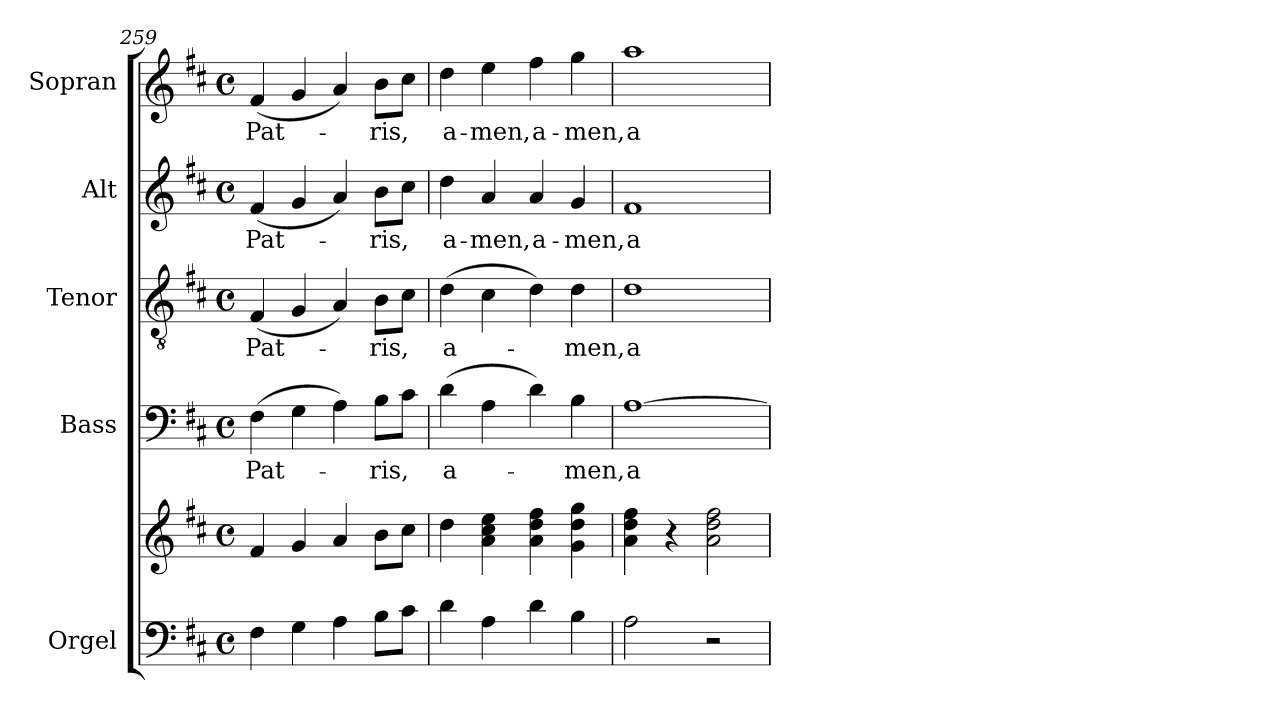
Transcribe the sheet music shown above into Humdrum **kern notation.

**kern	**kern	**kern	**text	**kern	**text	**kern	**text	**kern	**text
*part5	*part5	*part4	*part4	*part3	*part3	*part2	*part2	*part1	*part1
*staff6	*staff5	*staff4	*staff4	*staff3	*staff3	*staff2	*staff2	*staff1	*staff1
*I"Orgel	*	*I"Bass	*	*I"Tenor	*	*I"Alt	*	*I"Sopran	*
*I'Org.	*	*I'B	*	*I'T	*	*I'A	*	*I'S	*
*clefF4	*clefG2	*clefF4	*	*clefGv2	*	*clefG2	*	*clefG2	*
*k[f#c#]	*k[f#c#]	*k[f#c#]	*	*k[f#c#]	*	*k[f#c#]	*	*k[f#c#]	*
*D:	*D:	*D:	*	*D:	*	*D:	*	*D:	*
*M4/4	*M4/4	*M4/4	*	*M4/4	*	*M4/4	*	*M4/4	*
*met(c)	*met(c)	*met(c)	*	*met(c)	*	*met(c)	*	*met(c)	*
=259	=259	=259	=259	=259	=259	=259	=259	=259	=259
!	!	!	!LO:LY:b	!	!LO:LY:b	!	!LO:LY:b	!	!LO:LY:b
4F#\	4f#/	(>4F#\	Pat-	(<4F#/	Pat-	(<4f#/	Pat-	(<4f#/	Pat-
4G\	4g/	4G\	.	4G/	.	4g/	.	4g/	.
4A\	4a/	4A\)	.	4A/)	.	4a/)	.	4a/)	.
!	!	!	!LO:LY:b	!	!LO:LY:b	!	!LO:LY:b	!	!LO:LY:b
8B\L	8b\L	8B\L	-ris,	8B\L	-ris,	8b\L	-ris,	8b\L	-ris,
8c#\J	8cc#\J	8c#\J	.	8c#\J	.	8cc#\J	.	8cc#\J	.
=260	=260	=260	=260	=260	=260	=260	=260	=260	=260
!	!	!	!LO:LY:b	!	!LO:LY:b	!	!LO:LY:b	!	!LO:LY:b
4d\	4dd\	(>4d\	a-	(>4d\	a-	4dd\	a-	4dd\	a-
!	!	!	!	!	!	!	!LO:LY:b	!	!LO:LY:b
4A\	4a\ 4cc#\ 4ee\	4A\	.	4c#\	.	4a/	-men,	4ee\	-men,
!	!	!	!	!	!	!	!LO:LY:b	!	!LO:LY:b
4d\	4a\ 4dd\ 4ff#\	4d\)	.	4d\)	.	4a/	a-	4ff#\	a-
!	!	!	!LO:LY:b	!	!LO:LY:b	!	!LO:LY:b	!	!LO:LY:b
4B\	4g\ 4dd\ 4gg\	4B\	-men,	4d\	-men,	4g/	-men,	4gg\	-men,
=261	=261	=261	=261	=261	=261	=261	=261	=261	=261
!	!	!	!LO:LY:b	!	!LO:LY:b	!	!LO:LY:b	!	!LO:LY:b
2A\	4a\ 4dd\ 4ff#\	[1A	a-	1d	a-	1f#	a-	1aa	a-
.	4r	.	.	.	.	.	.	.	.
2r	2a\ 2dd\ 2ff#\	.	.	.	.	.	.	.	.
=	=	=	=	=	=	=	=	=	=
*-	*-	*-	*-	*-	*-	*-	*-	*-	*-
